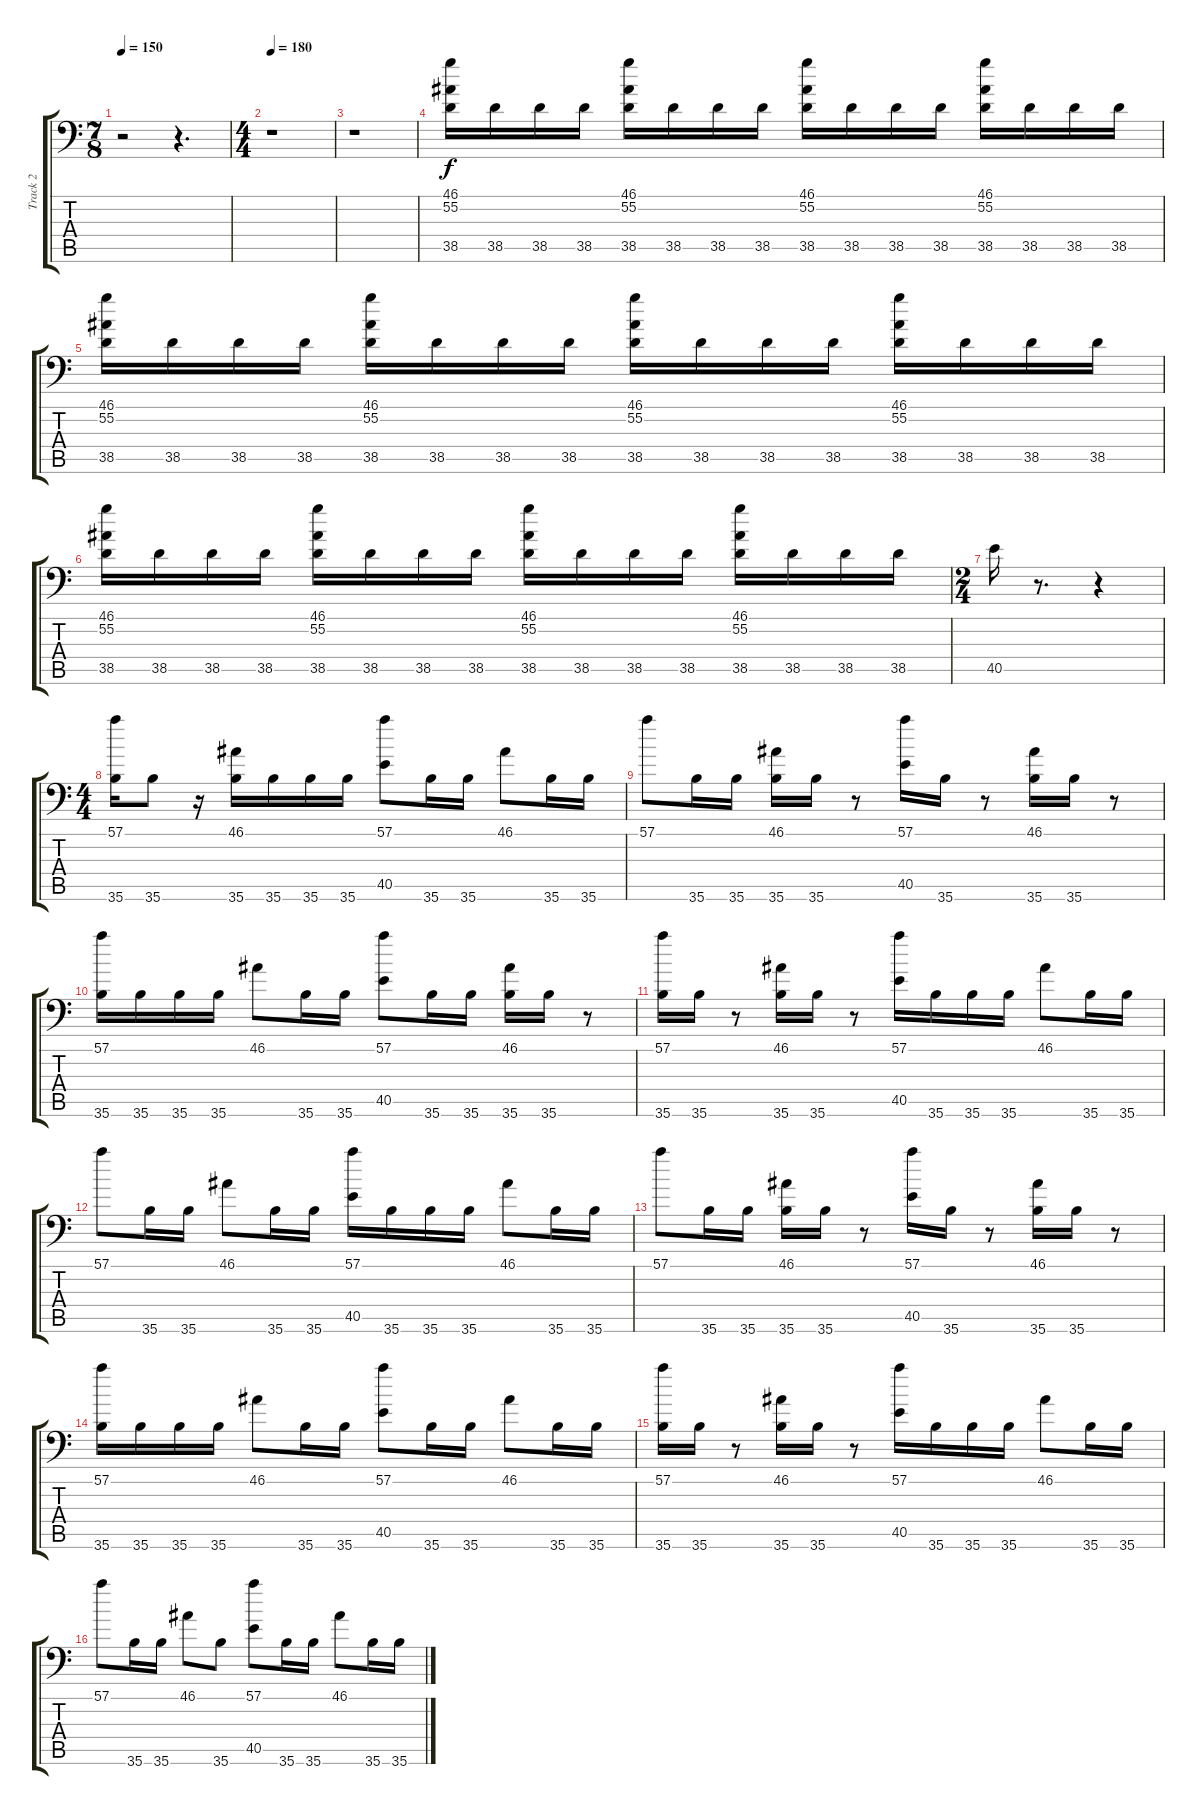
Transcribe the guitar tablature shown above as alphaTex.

\track ("Track 2" "Track 2") {instrument acousticgrandpiano}
\staff {score tabs}
\tuning (C-1 C-1 C-1 C-1 C-1 C-1) {hide}
\ts (7 8)
\tempo 150
\clef f4
\ks c
r.2{dy f} r.4{d} |
\ts (4 4)
\tempo 180
r.1 |
r.1 |
(46.1 55.2 38.5).16 38.5.16 38.5.16 38.5.16 (46.1 55.2 38.5).16 38.5.16 38.5.16 38.5.16 (46.1 55.2 38.5).16 38.5.16 38.5.16 38.5.16 (46.1 55.2 38.5).16 38.5.16 38.5.16 38.5.16 |
(46.1 55.2 38.5).16 38.5.16 38.5.16 38.5.16 (46.1 55.2 38.5).16 38.5.16 38.5.16 38.5.16 (46.1 55.2 38.5).16 38.5.16 38.5.16 38.5.16 (46.1 55.2 38.5).16 38.5.16 38.5.16 38.5.16 |
(46.1 55.2 38.5).16 38.5.16 38.5.16 38.5.16 (46.1 55.2 38.5).16 38.5.16 38.5.16 38.5.16 (46.1 55.2 38.5).16 38.5.16 38.5.16 38.5.16 (46.1 55.2 38.5).16 38.5.16 38.5.16 38.5.16 |
\ts (2 4)
40.5.16 r.8{d} r.4 |
\ts (4 4)
(57.1 35.6).16 35.6.8 r.16 (46.1 35.6).16 35.6.16 35.6.16 35.6.16 (57.1 40.5).8 35.6.16 35.6.16 46.1.8 35.6.16 35.6.16 |
57.1.8 35.6.16 35.6.16 (46.1 35.6).16 35.6.16 r.8 (57.1 40.5).16 35.6.16 r.8 (46.1 35.6).16 35.6.16 r.8 |
(57.1 35.6).16 35.6.16 35.6.16 35.6.16 46.1.8 35.6.16 35.6.16 (57.1 40.5).8 35.6.16 35.6.16 (46.1 35.6).16 35.6.16 r.8 |
(57.1 35.6).16 35.6.16 r.8 (46.1 35.6).16 35.6.16 r.8 (57.1 40.5).16 35.6.16 35.6.16 35.6.16 46.1.8 35.6.16 35.6.16 |
57.1.8 35.6.16 35.6.16 46.1.8 35.6.16 35.6.16 (57.1 40.5).16 35.6.16 35.6.16 35.6.16 46.1.8 35.6.16 35.6.16 |
57.1.8 35.6.16 35.6.16 (46.1 35.6).16 35.6.16 r.8 (57.1 40.5).16 35.6.16 r.8 (46.1 35.6).16 35.6.16 r.8 |
(57.1 35.6).16 35.6.16 35.6.16 35.6.16 46.1.8 35.6.16 35.6.16 (57.1 40.5).8 35.6.16 35.6.16 46.1.8 35.6.16 35.6.16 |
(57.1 35.6).16 35.6.16 r.8 (46.1 35.6).16 35.6.16 r.8 (57.1 40.5).16 35.6.16 35.6.16 35.6.16 46.1.8 35.6.16 35.6.16 |
57.1.8 35.6.16 35.6.16 46.1.8 35.6.8 (57.1 40.5).8 35.6.16 35.6.16 46.1.8 35.6.16 35.6.16
